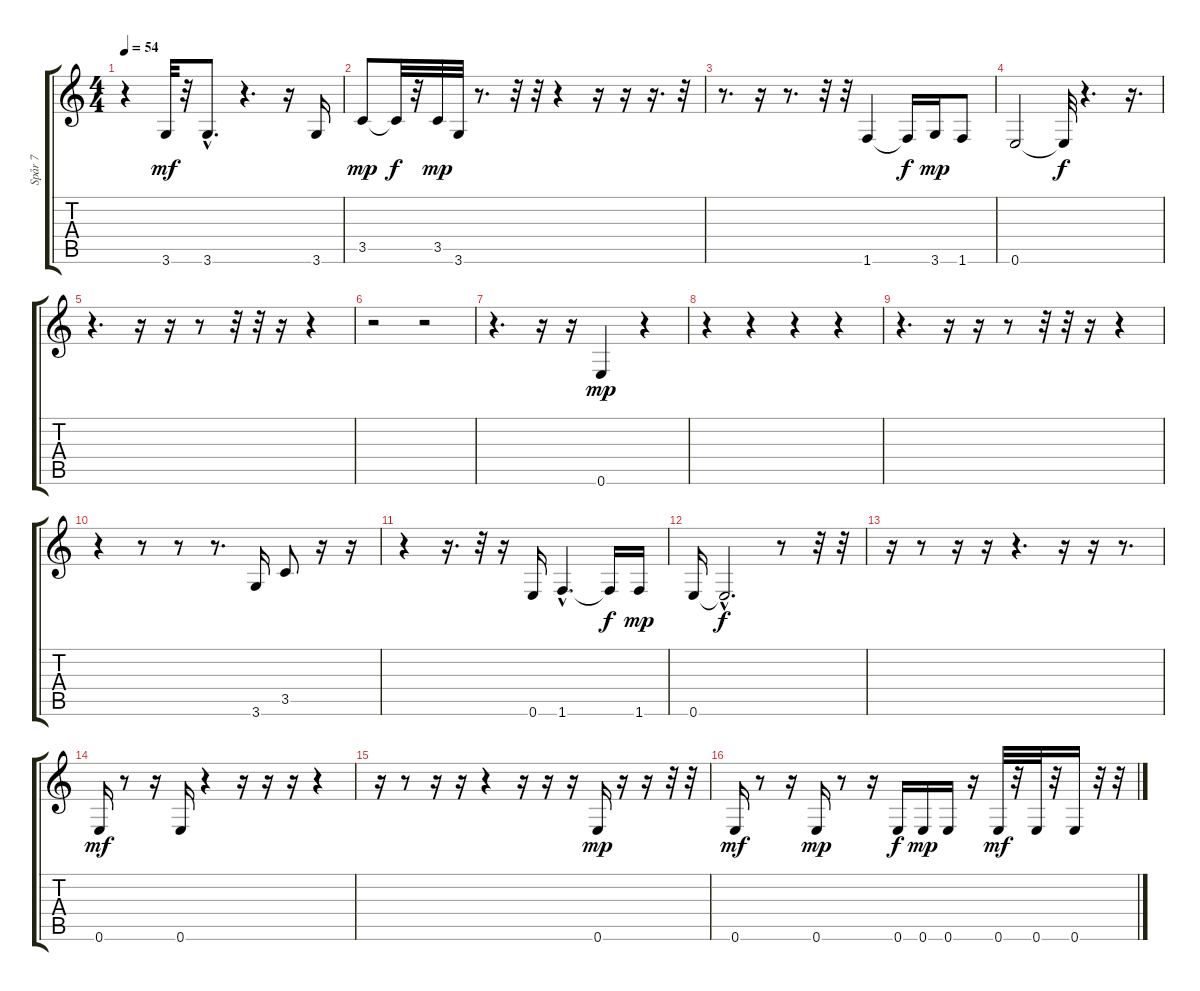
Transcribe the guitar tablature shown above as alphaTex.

\track ("Spår 7" "Spår 7") {instrument electricbassfinger}
\staff {score tabs}
\tuning (E4 B3 G3 D3 A2 E2) {hide}
\ts (4 4)
\tempo 54
\clef g2
\ks c
r.4{dy f} 3.6.32{dy mf} r.32 3.6{hac}.8{d} r.4{d} r.16 3.6.16 |
3.5.8{dy mp} 3.5{t}.32{dy f} r.32 3.5.32{dy mp} 3.6.32 r.8{d} r.32 r.32 r.4 r.16 r.16 r.16{d} r.32 |
r.8{d} r.16 r.8{d} r.32 r.32 1.6.4 1.6{t}.16{dy f} 3.6.16{dy mp} 1.6.8 |
0.6.2 0.6{t}.32{dy f} r.4{d} r.16{d} |
r.4{d} r.16 r.16 r.8 r.32 r.32 r.16 r.4 |
r.2 r.2 |
r.4{d} r.16 r.16 0.6.4{dy mp} r.4 |
r.4 r.4 r.4 r.4 |
r.4{d} r.16 r.16 r.8 r.32 r.32 r.16 r.4 |
r.4 r.8 r.8 r.8{d} 3.6.16 3.5.8 r.16 r.16 |
r.4 r.16{d} r.32 r.16 0.6.16 1.6{hac}.4{d} 1.6{t}.16{dy f} 1.6.16{dy mp} |
0.6.16 0.6{hac t}.2{d dy f} r.8 r.32 r.32 |
r.16 r.8 r.16 r.16 r.4{d} r.16 r.16 r.8{d} |
0.6.16{dy mf} r.8 r.16 0.6.16 r.4 r.16 r.16 r.16 r.4 |
r.16 r.8 r.16 r.16 r.4 r.16 r.16 r.16 0.6.16{dy mp} r.16 r.16 r.32 r.32 |
0.6.16{dy mf} r.8 r.16 0.6.16{dy mp} r.8 r.16 0.6.16{dy f} 0.6.16{dy mp} 0.6.16 r.16 0.6.32{dy mf} r.32 0.6.32 r.32 0.6.16 r.32 r.32
